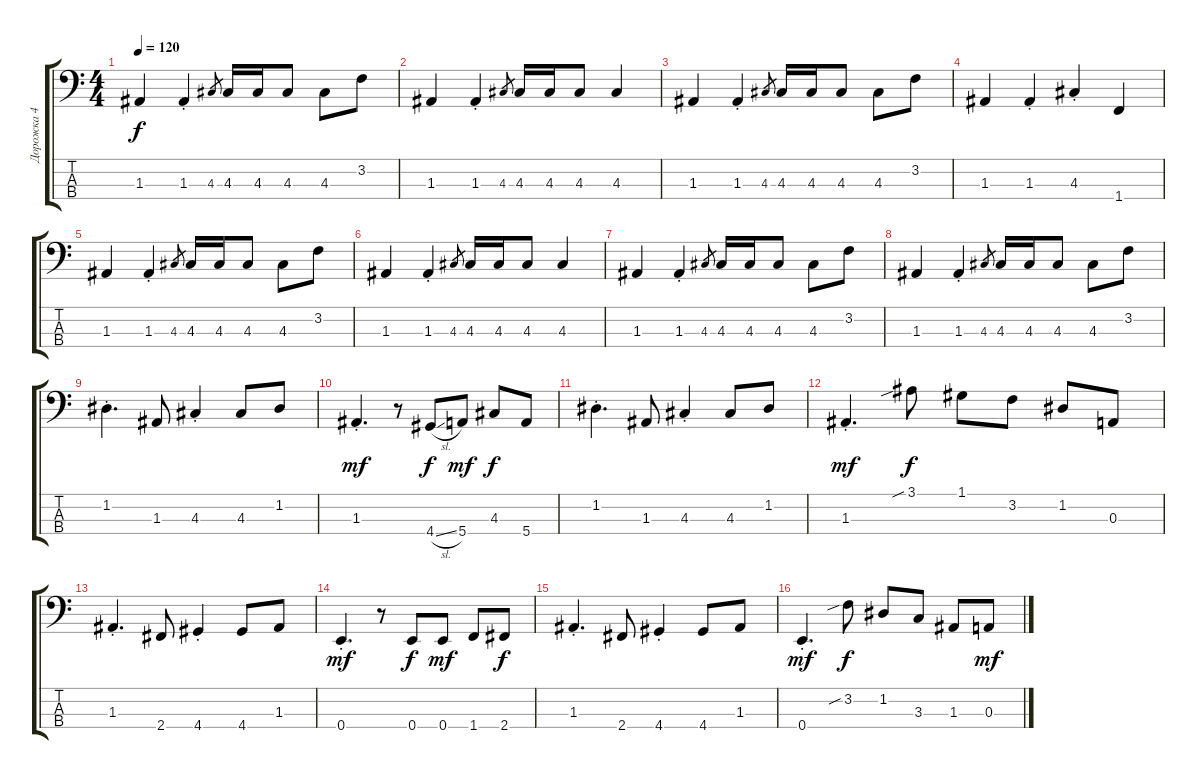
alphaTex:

\track ("Дорожка 4" "Дорожка 4") {instrument electricbassfinger}
\staff {score tabs}
\tuning (G2 D2 A1 E1) {hide}
\ts (4 4)
\tempo 120
\clef f4
\ks c
1.3.4{dy f} 1.3{st}.4 4.3.8{gr} 4.3.16 4.3.16 4.3.8 4.3.8 3.2.8 |
1.3.4 1.3{st}.4 4.3.8{gr} 4.3.16 4.3.16 4.3.8 4.3.4 |
1.3.4 1.3{st}.4 4.3.8{gr} 4.3.16 4.3.16 4.3.8 4.3.8 3.2.8 |
1.3.4 1.3{st}.4 4.3{st}.4 1.4.4 |
1.3.4 1.3{st}.4 4.3.8{gr} 4.3.16 4.3.16 4.3.8 4.3.8 3.2.8 |
1.3.4 1.3{st}.4 4.3.8{gr} 4.3.16 4.3.16 4.3.8 4.3.4 |
1.3.4 1.3{st}.4 4.3.8{gr} 4.3.16 4.3.16 4.3.8 4.3.8 3.2.8 |
1.3.4 1.3{st}.4 4.3.8{gr} 4.3.16 4.3.16 4.3.8 4.3.8 3.2.8 |
1.2{st}.4{d} 1.3.8 4.3{st}.4 4.3.8 1.2.8 |
1.3{st}.4{d dy mf} r.8 4.4{sl}.8{dy f} 5.4.8{dy mf} 4.3.8{dy f} 5.4.8 |
1.2{st}.4{d} 1.3.8 4.3{st}.4 4.3.8 1.2.8 |
1.3{st}.4{d dy mf} 3.1{sib}.8{dy f} 1.1.8 3.2.8 1.2.8 0.3.8 |
1.3{st}.4{d} 2.4.8 4.4{st}.4 4.4.8 1.3.8 |
0.4{st}.4{d dy mf} r.8 0.4.8{dy f} 0.4.8{dy mf} 1.4.8 2.4.8{dy f} |
1.3{st}.4{d} 2.4.8 4.4{st}.4 4.4.8 1.3.8 |
0.4{st}.4{d dy mf} 3.2{sib}.8{dy f} 1.2.8 3.3.8 1.3.8 0.3.8{dy mf}
